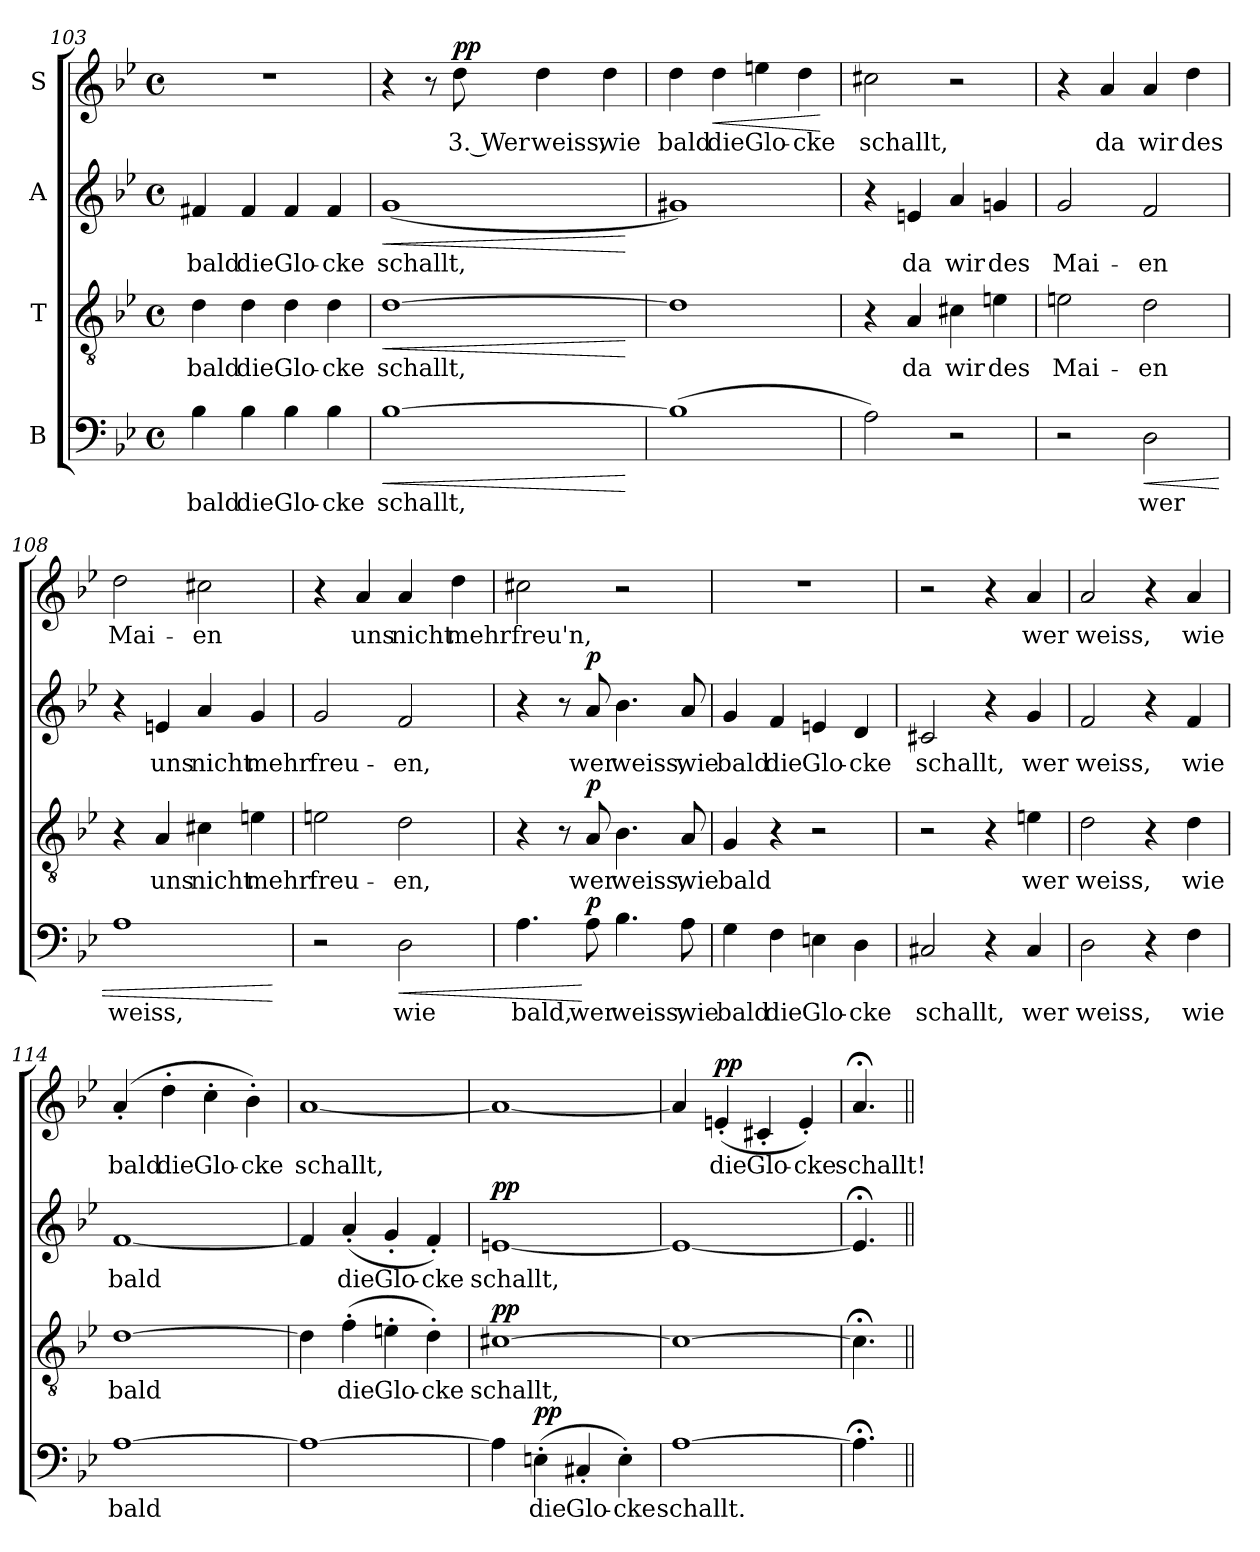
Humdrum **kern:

**kern	**text	**dynam	**kern	**text	**dynam	**kern	**text	**dynam	**kern	**text	**dynam
*part4	*part4	*part4	*part3	*part3	*part3	*part2	*part2	*part2	*part1	*part1	*part1
*staff4	*staff4	*staff4	*staff3	*staff3	*staff3	*staff2	*staff2	*staff2	*staff1	*staff1	*staff1
*I"B	*	*	*I"T	*	*	*I"A	*	*	*I"S	*	*
*clefF4	*	*	*clefGv2	*	*	*clefG2	*	*	*clefG2	*	*
*k[b-e-]	*	*	*k[b-e-]	*	*	*k[b-e-]	*	*	*k[b-e-]	*	*
*M4/4	*	*	*M4/4	*	*	*M4/4	*	*	*M4/4	*	*
*met(c)	*	*	*met(c)	*	*	*met(c)	*	*	*met(c)	*	*
=103	=103	=103	=103	=103	=103	=103	=103	=103	=103	=103	=103
4B-\	bald	.	4d\	bald	.	4f#X/	bald	.	1r	.	.
4B-\	die	.	4d\	die	.	4f#/	die	.	.	.	.
4B-\	Glo-	.	4d\	Glo-	.	4f#/	Glo-	.	.	.	.
4B-\	-cke	.	4d\	-cke	.	4f#/	-cke	.	.	.	.
=104	=104	=104	=104	=104	=104	=104	=104	=104	=104	=104	=104
!	!	!LO:HP:b	!	!	!LO:HP:b	!	!	!LO:HP:b	!	!	!
[1B-	schallt,	<	[1d	schallt,	<	(>1g	schallt,	<	4r	.	.
.	.	.	.	.	.	.	.	.	8r	.	.
!	!	!	!	!	!	!	!	!	!	!	!LO:DY:a
.	.	.	.	.	.	.	.	.	8dd\	3. Wer	pp
.	.	.	.	.	.	.	.	.	4dd\	weiss,	.
.	.	.	.	.	.	.	.	.	4dd\	wie	.
.	.	[	.	.	[	.	.	[	.	.	.
=105	=105	=105	=105	=105	=105	=105	=105	=105	=105	=105	=105
(1B-]	.	.	1d]	.	.	1g#X)	.	.	4dd\	bald	.
!	!	!	!	!	!	!	!	!	!	!	!LO:HP:b
.	.	.	.	.	.	.	.	.	4dd\	die	<
.	.	.	.	.	.	.	.	.	4een\	Glo-	.
.	.	.	.	.	.	.	.	.	4dd\	-cke	.
.	.	.	.	.	.	.	.	.	.	.	[
=106	=106	=106	=106	=106	=106	=106	=106	=106	=106	=106	=106
2A\)	.	.	4r	.	.	4r	.	.	2cc#X\	schallt,	.
.	.	.	4A/	da	.	4en/	da	.	.	.	.
2r	.	.	4c#X\	wir	.	4a/	wir	.	2r	.	.
.	.	.	4en\	des	.	4gn/	des	.	.	.	.
=107	=107	=107	=107	=107	=107	=107	=107	=107	=107	=107	=107
2r	.	.	2en\	Mai-	.	2g/	Mai-	.	4r	.	.
.	.	.	.	.	.	.	.	.	4a/	da	.
!	!	!LO:HP:b	!	!	!	!	!	!	!	!	!
2D\	wer	<	2d\	-en	.	2f/	-en	.	4a/	wir	.
.	.	.	.	.	.	.	.	.	4dd\	des	.
!!LO:PB:g=z
=108	=108	=108	=108	=108	=108	=108	=108	=108	=108	=108	=108
1A	weiss,	.	4r	.	.	4r	.	.	2dd\	Mai-	.
.	.	.	4A/	uns	.	4en/	uns	.	.	.	.
.	.	.	4c#X\	nicht	.	4a/	nicht	.	2cc#X\	-en	.
.	.	.	4en\	mehr	.	4g/	mehr	.	.	.	.
.	.	[	.	.	.	.	.	.	.	.	.
=109	=109	=109	=109	=109	=109	=109	=109	=109	=109	=109	=109
2r	.	.	2en\	freu-	.	2g/	freu-	.	4r	.	.
.	.	.	.	.	.	.	.	.	4a/	uns	.
!	!	!LO:HP:b	!	!	!	!	!	!	!	!	!
2D\	wie	<	2d\	-en,	.	2f/	-en,	.	4a/	nicht	.
.	.	.	.	.	.	.	.	.	4dd\	mehr	.
=110	=110	=110	=110	=110	=110	=110	=110	=110	=110	=110	=110
4.A\	bald,	.	4r	.	.	4r	.	.	2cc#X\	freu'n,	.
.	.	.	8r	.	.	8r	.	.	.	.	.
!	!	!LO:DY:n=1:a	!	!	!LO:DY:a	!	!	!LO:DY:a	!	!	!
8A\	wer	[ p	8A/	wer	p	8a/	wer	p	.	.	.
4.B-\	weiss,	.	4.B-\	weiss,	.	4.b-\	weiss,	.	2r	.	.
8A\	wie	.	8A/	wie	.	8a/	wie	.	.	.	.
=111	=111	=111	=111	=111	=111	=111	=111	=111	=111	=111	=111
4G\	bald	.	4G/	bald	.	4g/	bald	.	1r	.	.
4F\	die	.	4r	.	.	4f/	die	.	.	.	.
4En\	Glo-	.	2r	.	.	4en/	Glo-	.	.	.	.
4D\	-cke	.	.	.	.	4d/	-cke	.	.	.	.
=112	=112	=112	=112	=112	=112	=112	=112	=112	=112	=112	=112
2C#X/	schallt,	.	2r	.	.	2c#X/	schallt,	.	2r	.	.
4r	.	.	4r	.	.	4r	.	.	4r	.	.
4C#/	wer	.	4en\	wer	.	4g/	wer	.	4a/	wer	.
=113	=113	=113	=113	=113	=113	=113	=113	=113	=113	=113	=113
2D\	weiss,	.	2d\	weiss,	.	2f/	weiss,	.	2a/	weiss,	.
4r	.	.	4r	.	.	4r	.	.	4r	.	.
4F\	wie	.	4d\	wie	.	4f/	wie	.	4a/	wie	.
!!LO:LB:g=z
=114	=114	=114	=114	=114	=114	=114	=114	=114	=114	=114	=114
[1A	bald	.	[1d	bald	.	[1f	bald	.	(4a'/	bald	.
.	.	.	.	.	.	.	.	.	4dd'\	die	.
.	.	.	.	.	.	.	.	.	4cc'\	Glo-	.
.	.	.	.	.	.	.	.	.	4b-'\)	-cke	.
=115	=115	=115	=115	=115	=115	=115	=115	=115	=115	=115	=115
1A_	.	.	4d\]	.	.	4f/]	.	.	[1a	schallt,	.
.	.	.	(4f'\	die	.	(>4a'/	die	.	.	.	.
.	.	.	4en'\	Glo-	.	4g'/	Glo-	.	.	.	.
.	.	.	4d'\)	-cke	.	4f'/)	-cke	.	.	.	.
=116	=116	=116	=116	=116	=116	=116	=116	=116	=116	=116	=116
!	!	!	!	!	!LO:DY:a	!	!	!LO:DY:a	!	!	!
4A\]	.	.	[1c#X	schallt,	pp	[1en	schallt,	pp	1a_	.	.
!	!	!LO:DY:a	!	!	!	!	!	!	!	!	!
(4En'\	die	pp	.	.	.	.	.	.	.	.	.
4C#X'/	Glo-	.	.	.	.	.	.	.	.	.	.
4E'\)	-cke	.	.	.	.	.	.	.	.	.	.
=117	=117	=117	=117	=117	=117	=117	=117	=117	=117	=117	=117
[1A	schallt.	.	1c#_	.	.	1e_	.	.	4a/]	.	.
!	!	!	!	!	!	!	!	!	!	!	!LO:DY:a
.	.	.	.	.	.	.	.	.	(>4en'/	die	pp
.	.	.	.	.	.	.	.	.	4c#X'/	Glo-	.
.	.	.	.	.	.	.	.	.	4e'/)	-cke	.
=118	=118	=118	=118	=118	=118	=118	=118	=118	=118	=118	=118
4.A;<\]	.	.	4.c#;<\]	.	.	4.e;</]	.	.	4.a;</	schallt!	.
=||	=||	=||	=||	=||	=||	=||	=||	=||	=||	=||	=||
*-	*-	*-	*-	*-	*-	*-	*-	*-	*-	*-	*-
